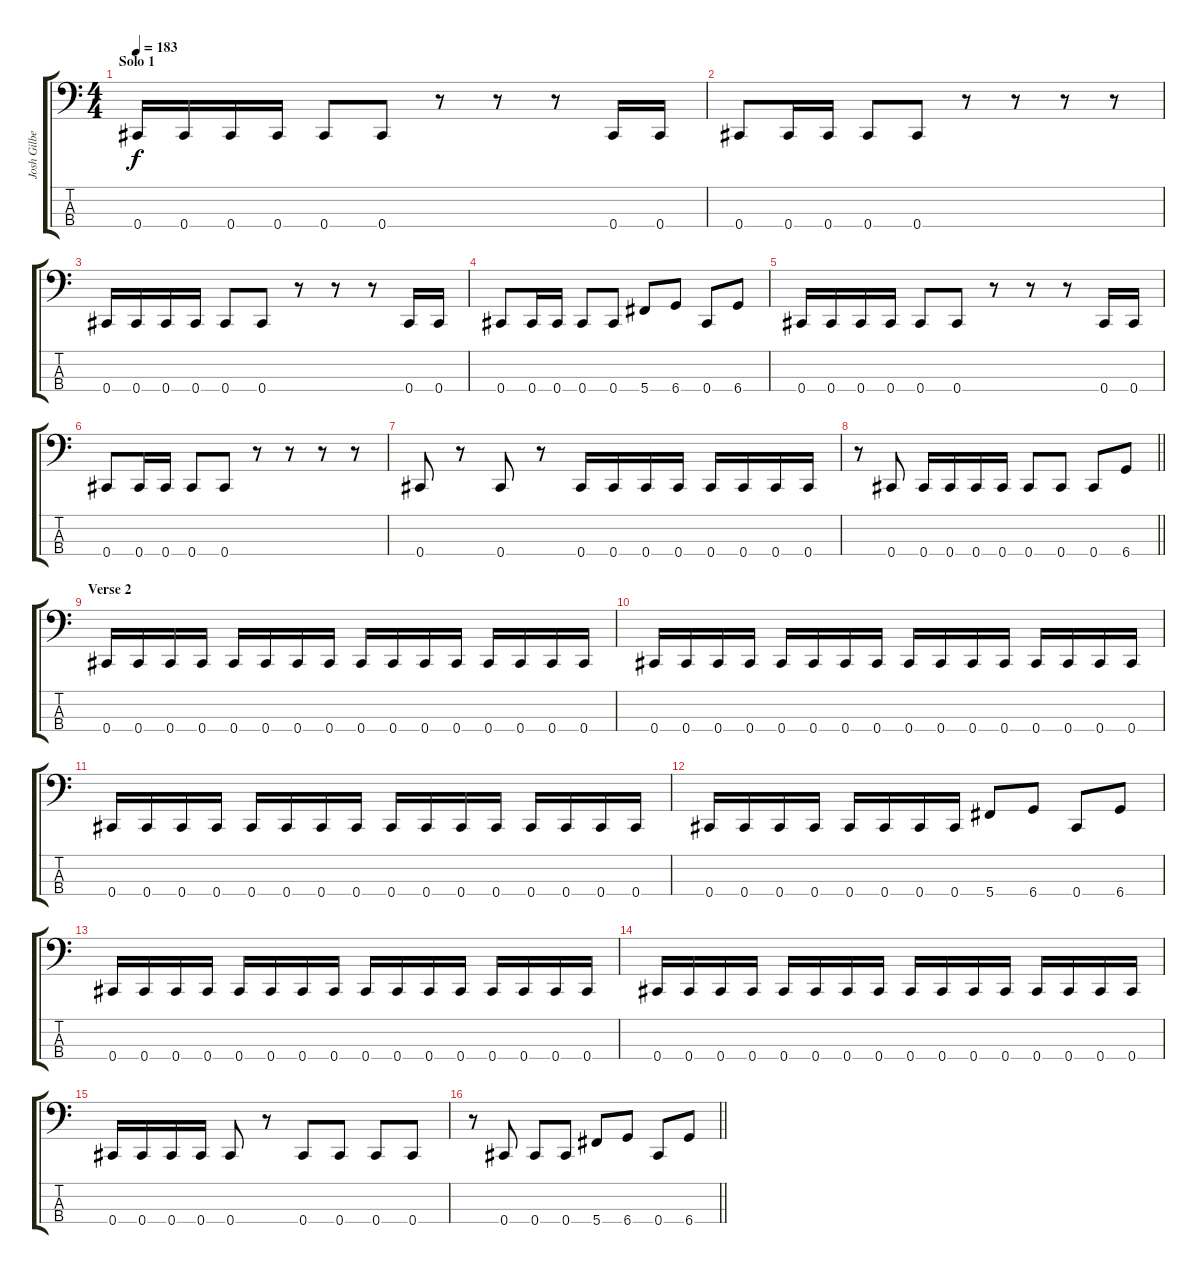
\track ("Josh Gilbert" "Josh Gilbe") {instrument electricbasspick}
\staff {score tabs}
\tuning (Gb2 Db2 Ab1 Db1) {hide}
\ts (4 4)
\section ("" "Solo 1")
\tempo 183
\clef f4
\ks c
0.4.16{dy f} 0.4.16 0.4.16 0.4.16 0.4.8 0.4.8 r.8 r.8 r.8 0.4.16 0.4.16 |
0.4.8 0.4.16 0.4.16 0.4.8 0.4.8 r.8 r.8 r.8 r.8 |
0.4.16 0.4.16 0.4.16 0.4.16 0.4.8 0.4.8 r.8 r.8 r.8 0.4.16 0.4.16 |
0.4.8 0.4.16 0.4.16 0.4.8 0.4.8 5.4.8 6.4.8 0.4.8 6.4.8 |
0.4.16 0.4.16 0.4.16 0.4.16 0.4.8 0.4.8 r.8 r.8 r.8 0.4.16 0.4.16 |
0.4.8 0.4.16 0.4.16 0.4.8 0.4.8 r.8 r.8 r.8 r.8 |
0.4.8 r.8 0.4.8 r.8 0.4.16 0.4.16 0.4.16 0.4.16 0.4.16 0.4.16 0.4.16 0.4.16 |
\barLineRight lightlight
r.8 0.4.8 0.4.16 0.4.16 0.4.16 0.4.16 0.4.8 0.4.8 0.4.8 6.4.8 |
\section ("" "Verse 2")
0.4.16 0.4.16 0.4.16 0.4.16 0.4.16 0.4.16 0.4.16 0.4.16 0.4.16 0.4.16 0.4.16 0.4.16 0.4.16 0.4.16 0.4.16 0.4.16 |
0.4.16 0.4.16 0.4.16 0.4.16 0.4.16 0.4.16 0.4.16 0.4.16 0.4.16 0.4.16 0.4.16 0.4.16 0.4.16 0.4.16 0.4.16 0.4.16 |
0.4.16 0.4.16 0.4.16 0.4.16 0.4.16 0.4.16 0.4.16 0.4.16 0.4.16 0.4.16 0.4.16 0.4.16 0.4.16 0.4.16 0.4.16 0.4.16 |
0.4.16 0.4.16 0.4.16 0.4.16 0.4.16 0.4.16 0.4.16 0.4.16 5.4.8 6.4.8 0.4.8 6.4.8 |
0.4.16 0.4.16 0.4.16 0.4.16 0.4.16 0.4.16 0.4.16 0.4.16 0.4.16 0.4.16 0.4.16 0.4.16 0.4.16 0.4.16 0.4.16 0.4.16 |
0.4.16 0.4.16 0.4.16 0.4.16 0.4.16 0.4.16 0.4.16 0.4.16 0.4.16 0.4.16 0.4.16 0.4.16 0.4.16 0.4.16 0.4.16 0.4.16 |
0.4.16 0.4.16 0.4.16 0.4.16 0.4.8 r.8 0.4.8 0.4.8 0.4.8 0.4.8 |
\barLineRight lightlight
r.8 0.4.8 0.4.8 0.4.8 5.4.8 6.4.8 0.4.8 6.4.8
